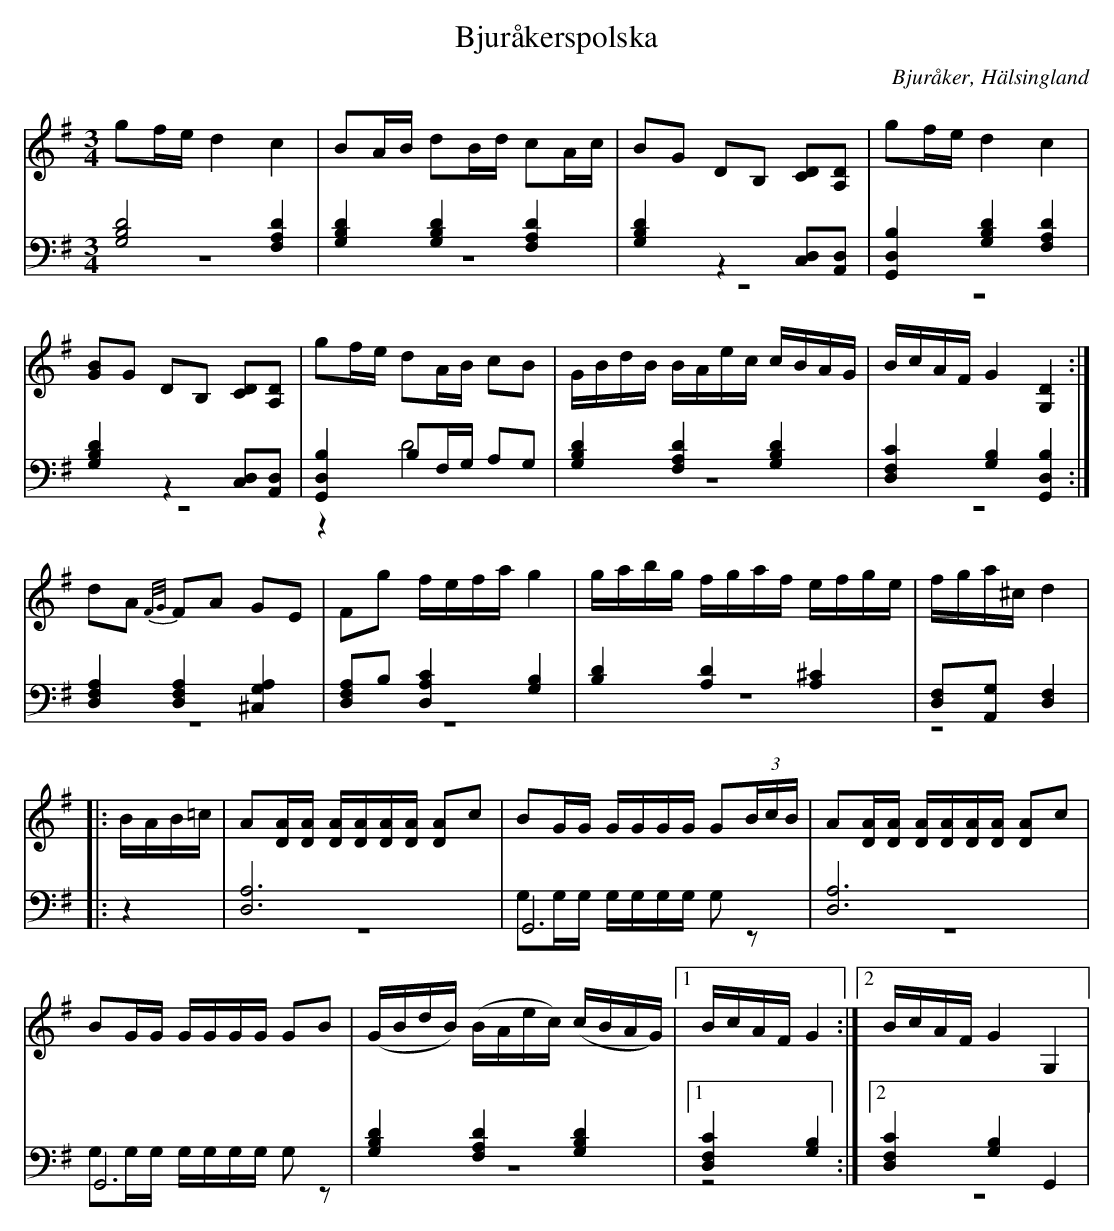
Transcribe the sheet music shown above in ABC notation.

X:1
T: Bjuråkerspolska
O: Bjuråker, Hälsingland
M: 3/4
L: 1/8
K: G
V:1
V:2
V:3 merge
V:1
gf/e/ d2 c2|BA/B/ dB/d/ cA/c/| BG DB, [CD][A,D]|gf/e/ d2 c2|
[GB]G DB, [CD][A,D] |gf/e/ dA/B/ cB|G/B/d/B/ B/A/e/c/ c/B/A/G/|B/c/A/F/ G2 [G,2D2]:|
dA {F/G/}FA GE|Fg f/e/f/a/ g2|g/a/b/g/ f/g/a/f/ e/f/g/e/ |f/g/a/^c/ d2 |
|:B/A/B/=c/|A[D/A/][D/A/] [D/A/][D/A/][D/A/][D/A/] [DA]c|BG/G/ G/G/G/G/ G(3B/c/B/|A[D/A/][D/A/] [D/A/][D/A/][D/A/][D/A/] [DA]c|
BG/G/ G/G/G/G/ GB|(G/B/d/B/) (B/A/e/c/) (c/B/A/G/)|1 B/c/A/F/ G2:|2 B/c/A/F/ G2 G,2|
V:2 clef=bass
[G,4B,4D4] [F,2A,2 D2]|[G,2B,2D2] [G,2B,2D2] [F,2A,2 D2]|[G,2B,2D2] z2 [C,D,][A,,D,]|[G,,2D,2B,2] [G,2B,2D2] [F,2A,2 D2]|
[G,2B,2D2] z2 [C,D,][A,,D,]|[G,,2D,2B,2] B,F,/G,/ A,G,|[G,2B,2D2] [F,2A,2 D2] [G,2B,2D2]|[D,2F,2C2] [G,2B,2][G,,2D,2B,2]:|
[D,2F,2A,2] [D,2F,2A,2] [^C,2G,2A,2]|[D,F,A,]B, [D,2A,2C2] [G,2B,2]|[B,2D2] [A,2D2] [A,2^C2]|[D,F,][A,,G,] [D,2F,2]|
|:z2|[D,6A,6]|G,,6|[D,6A,6]|
G,,6|[G,2B,2D2] [F,2A,2 D2] [G,2B,2D2]|1 [D,2F,2C2] [G,2B,2] :|2 [D,2F,2C2] [G,2B,2] G,,2|
V:3  clef=bass
z6|z6|z6|z6|
z6|z2 D4|z6|z6:|
z6|z6|z6|z4|
|:z2|z6|G,G,/G,/ G,/G,/G,/G,/ G,z|z6 |
G,G,/G,/ G,/G,/G,/G,/ G,z|z6|1 z4:|2 z6|
